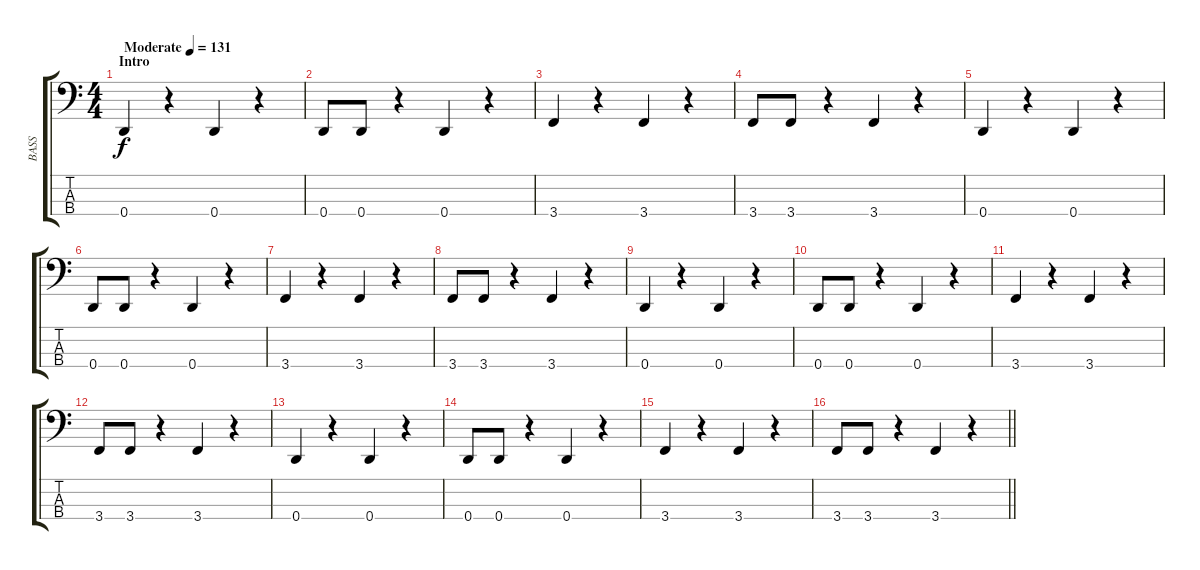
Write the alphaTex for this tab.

\track ("BASS" "BASS") {instrument electricbassfinger}
\staff {score tabs}
\tuning (F2 C2 G1 D1) {hide}
\ts (4 4)
\section ("" "Intro")
\tempo (131 "Moderate")
\clef f4
\ks c
0.4.4{dy f instrument electricbassfinger} r.4 0.4.4 r.4 |
0.4.8 0.4.8 r.4 0.4.4 r.4 |
3.4.4 r.4 3.4.4 r.4 |
3.4.8 3.4.8 r.4 3.4.4 r.4 |
0.4.4 r.4 0.4.4 r.4 |
0.4.8 0.4.8 r.4 0.4.4 r.4 |
3.4.4 r.4 3.4.4 r.4 |
3.4.8 3.4.8 r.4 3.4.4 r.4 |
0.4.4 r.4 0.4.4 r.4 |
0.4.8 0.4.8 r.4 0.4.4 r.4 |
3.4.4 r.4 3.4.4 r.4 |
3.4.8 3.4.8 r.4 3.4.4 r.4 |
0.4.4 r.4 0.4.4 r.4 |
0.4.8 0.4.8 r.4 0.4.4 r.4 |
3.4.4 r.4 3.4.4 r.4 |
\barLineRight lightlight
3.4.8 3.4.8 r.4 3.4.4 r.4
